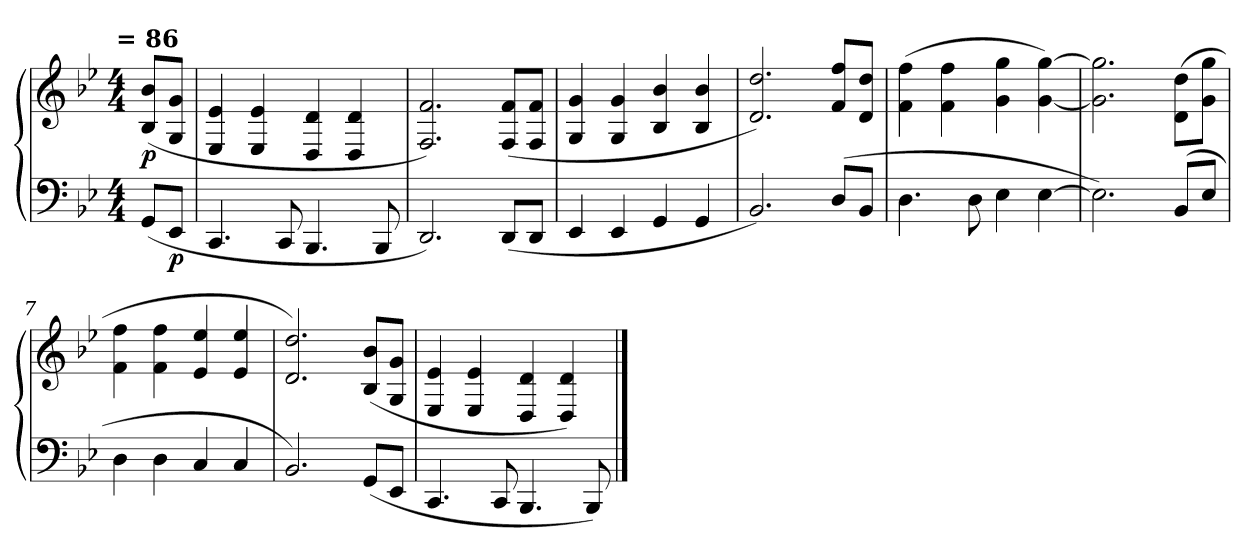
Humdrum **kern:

**kern	**kern	**dynam
*part1	*part1	*part1
*staff2	*staff1	*staff1/2
*clefF4	*clefG2	*
*k[b-e-]	*k[b-e-]	*
!!LO:TX:omd:t= = 86
*M4/4	*M4/4	*
*MM86	*MM86	*
=	=	=
!	!	!LO:DY:b
(<8GG/L	(<8B-/ 8b-/L	p
!	!	!LO:DY:b=2
8EE-/J	8G/ 8g/J	p
=1	=1	=1
4.CC/	4E-/ 4e-/	.
.	4E-/ 4e-/	.
8CC/	.	.
4.BBB-/	4D/ 4d/	.
.	4D/ 4d/	.
8BBB-/	.	.
=2	=2	=2
2.DD/)	2.F/ 2.f/)	.
(<8DD/L	(<8F/ 8f/L	.
8DD/J	8F/ 8f/J	.
=3	=3	=3
4EE-/	4G/ 4g/	.
4EE-/	4G/ 4g/	.
4GG/	4B-/ 4b-/	.
4GG/	4B-/ 4b-/	.
=4	=4	=4
2.BB-/)	2.d/ 2.dd/)	.
(>8D/L	8f/ 8ff/L	.
8BB-/J	8d/ 8dd/J	.
!!LO:LB:g=z
=5	=5	=5
4.D\	(>4f\ 4ff\	.
.	4f\ 4ff\	.
8D\	.	.
4E-\	4g\ 4gg\	.
[4E-\	[4g\ [4gg\)	.
=6	=6	=6
2.E-\])	2.g]\ 2.gg]\	.
(>8BB-/L	(>8d\ 8dd\L	.
8E-/J	8g\ 8gg\J	.
=7	=7	=7
4D\	4f\ 4ff\	.
4D\	4f\ 4ff\	.
4C/	4e-/ 4ee-/	.
4C/	4e-/ 4ee-/	.
=8	=8	=8
2.BB-/)	2.d/ 2.dd/)	.
(<8GG/L	(<8B-/ 8b-/L	.
8EE-/J	8G/ 8g/J	.
=9	=9	=9
4.CC/	4E-/ 4e-/	.
.	4E-/ 4e-/	.
8CC/	.	.
4.BBB-/	4D/ 4d/	.
.	4D/ 4d/)	.
8BBB-/)	.	.
==	==	==
*-	*-	*-
